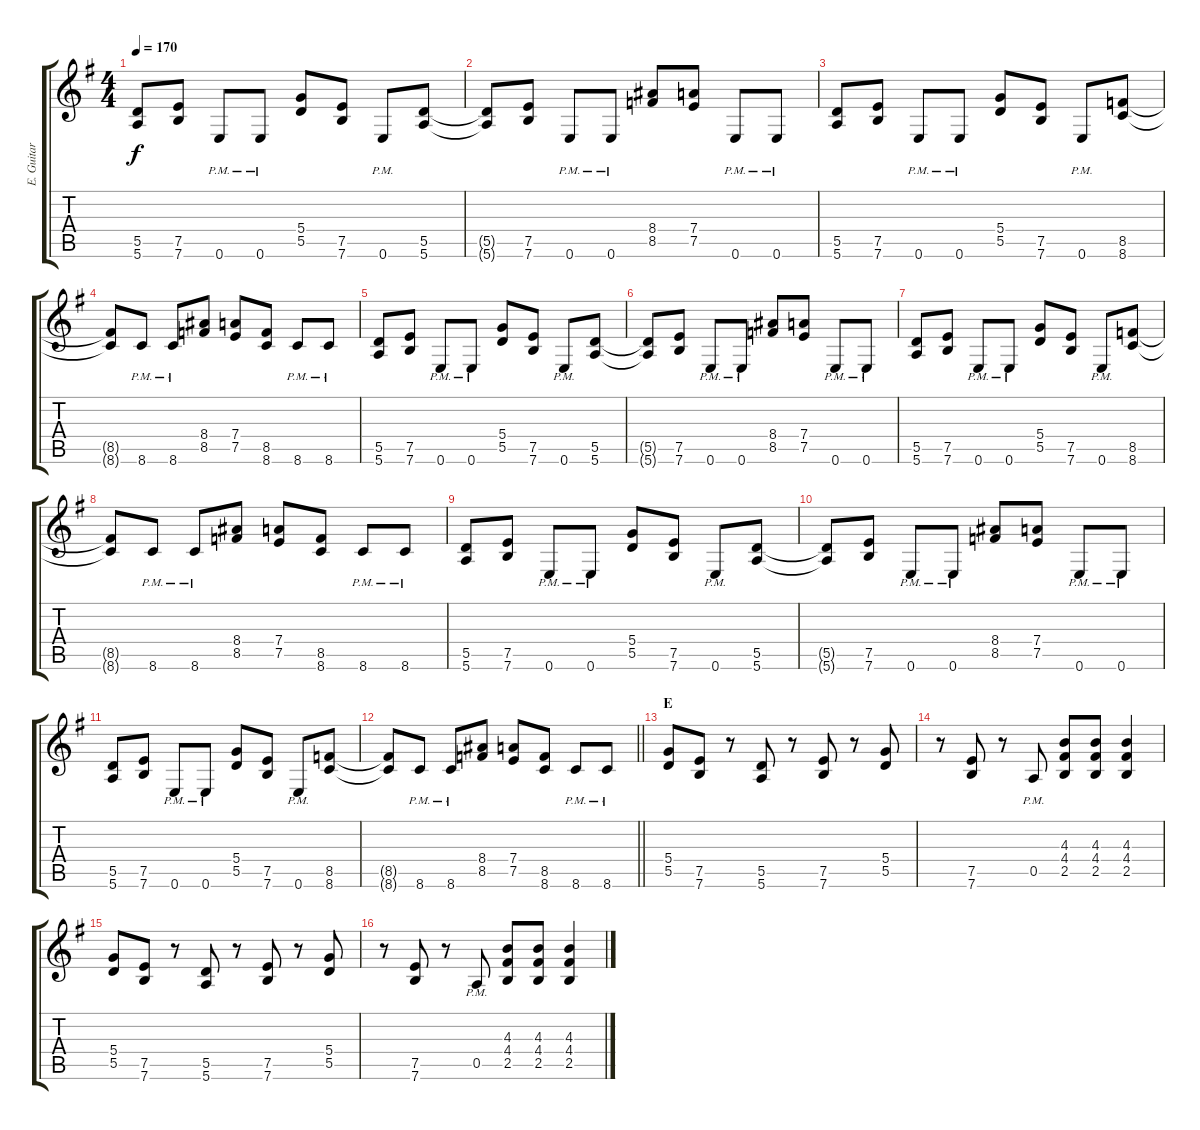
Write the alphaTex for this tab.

\track ("E. Guitar I" "E. Guitar ") {instrument overdrivenguitar}
\staff {score tabs}
\tuning (E4 B3 G3 D3 A2 E2) {hide}
\ts (4 4)
\tempo 170
\clef g2
\ks g
(5.5 5.6).8{dy f} (7.5 7.6).8 0.6{pm}.8 0.6{pm}.8 (5.4 5.5).8 (7.5 7.6).8 0.6{pm}.8 (5.5 5.6).8 |
(5.5{t} 5.6{t}).8 (7.5 7.6).8 0.6{pm}.8 0.6{pm}.8 (8.4 8.5).8 (7.4 7.5).8 0.6{pm}.8 0.6{pm}.8 |
(5.5 5.6).8 (7.5 7.6).8 0.6{pm}.8 0.6{pm}.8 (5.4 5.5).8 (7.5 7.6).8 0.6{pm}.8 (8.5 8.6).8 |
(8.5{t} 8.6{t}).8 8.6{pm}.8 8.6{pm}.8 (8.4 8.5).8 (7.4 7.5).8 (8.5 8.6).8 8.6{pm}.8 8.6{pm}.8 |
(5.5 5.6).8 (7.5 7.6).8 0.6{pm}.8 0.6{pm}.8 (5.4 5.5).8 (7.5 7.6).8 0.6{pm}.8 (5.5 5.6).8 |
(5.5{t} 5.6{t}).8 (7.5 7.6).8 0.6{pm}.8 0.6{pm}.8 (8.4 8.5).8 (7.4 7.5).8 0.6{pm}.8 0.6{pm}.8 |
(5.5 5.6).8 (7.5 7.6).8 0.6{pm}.8 0.6{pm}.8 (5.4 5.5).8 (7.5 7.6).8 0.6{pm}.8 (8.5 8.6).8 |
(8.5{t} 8.6{t}).8 8.6{pm}.8 8.6{pm}.8 (8.4 8.5).8 (7.4 7.5).8 (8.5 8.6).8 8.6{pm}.8 8.6{pm}.8 |
(5.5 5.6).8 (7.5 7.6).8 0.6{pm}.8 0.6{pm}.8 (5.4 5.5).8 (7.5 7.6).8 0.6{pm}.8 (5.5 5.6).8 |
(5.5{t} 5.6{t}).8 (7.5 7.6).8 0.6{pm}.8 0.6{pm}.8 (8.4 8.5).8 (7.4 7.5).8 0.6{pm}.8 0.6{pm}.8 |
(5.5 5.6).8 (7.5 7.6).8 0.6{pm}.8 0.6{pm}.8 (5.4 5.5).8 (7.5 7.6).8 0.6{pm}.8 (8.5 8.6).8 |
\barLineRight lightlight
(8.5{t} 8.6{t}).8 8.6{pm}.8 8.6{pm}.8 (8.4 8.5).8 (7.4 7.5).8 (8.5 8.6).8 8.6{pm}.8 8.6{pm}.8 |
\section ("" "E")
(5.4 5.5).8 (7.5 7.6).8 r.8 (5.5 5.6).8 r.8 (7.5 7.6).8 r.8 (5.4 5.5).8 |
r.8 (7.5 7.6).8 r.8 0.5{pm}.8 (4.3 4.4 2.5).8 (4.3 4.4 2.5).8 (4.3 4.4 2.5).4 |
(5.4 5.5).8 (7.5 7.6).8 r.8 (5.5 5.6).8 r.8 (7.5 7.6).8 r.8 (5.4 5.5).8 |
r.8 (7.5 7.6).8 r.8 0.5{pm}.8 (4.3 4.4 2.5).8 (4.3 4.4 2.5).8 (4.3 4.4 2.5).4
